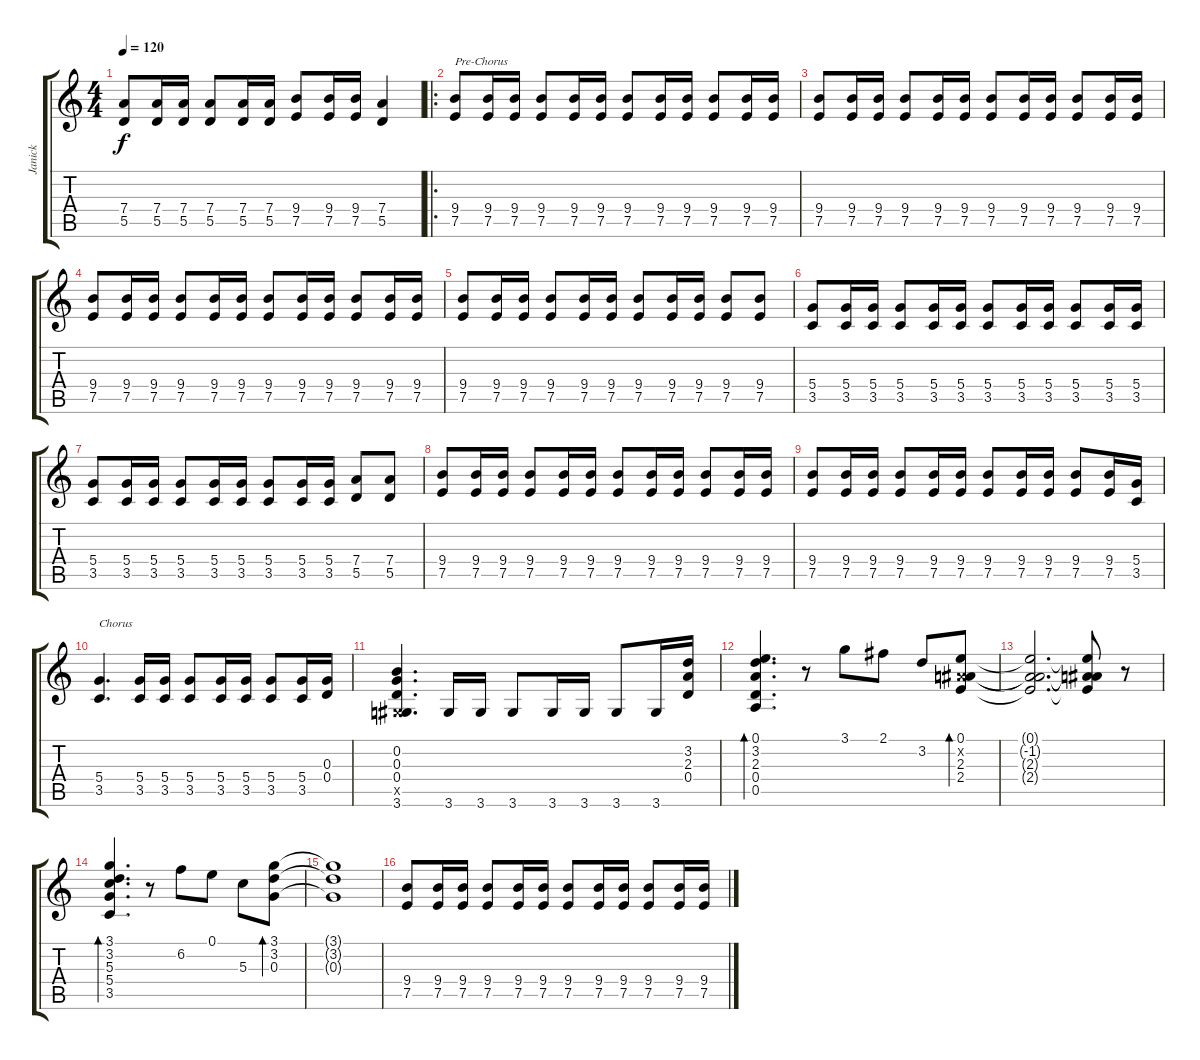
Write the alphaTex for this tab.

\track ("Janick" "Janick") {instrument distortionguitar}
\staff {score tabs}
\tuning (E4 B3 G3 D3 A2 E2) {hide}
\ts (4 4)
\tempo 120
\clef g2
\ks c
(7.4 5.5).8{dy f} (7.4 5.5).16 (7.4 5.5).16 (7.4 5.5).8 (7.4 5.5).16 (7.4 5.5).16 (9.4 7.5).8 (9.4 7.5).16 (9.4 7.5).16 (7.4 5.5).4 |
\ro
(9.4 7.5).8{txt "Pre-Chorus"} (9.4 7.5).16 (9.4 7.5).16 (9.4 7.5).8 (9.4 7.5).16 (9.4 7.5).16 (9.4 7.5).8 (9.4 7.5).16 (9.4 7.5).16 (9.4 7.5).8 (9.4 7.5).16 (9.4 7.5).16 |
(9.4 7.5).8 (9.4 7.5).16 (9.4 7.5).16 (9.4 7.5).8 (9.4 7.5).16 (9.4 7.5).16 (9.4 7.5).8 (9.4 7.5).16 (9.4 7.5).16 (9.4 7.5).8 (9.4 7.5).16 (9.4 7.5).16 |
(9.4 7.5).8 (9.4 7.5).16 (9.4 7.5).16 (9.4 7.5).8 (9.4 7.5).16 (9.4 7.5).16 (9.4 7.5).8 (9.4 7.5).16 (9.4 7.5).16 (9.4 7.5).8 (9.4 7.5).16 (9.4 7.5).16 |
(9.4 7.5).8 (9.4 7.5).16 (9.4 7.5).16 (9.4 7.5).8 (9.4 7.5).16 (9.4 7.5).16 (9.4 7.5).8 (9.4 7.5).16 (9.4 7.5).16 (9.4 7.5).8 (9.4 7.5).8 |
(5.4 3.5).8 (5.4 3.5).16 (5.4 3.5).16 (5.4 3.5).8 (5.4 3.5).16 (5.4 3.5).16 (5.4 3.5).8 (5.4 3.5).16 (5.4 3.5).16 (5.4 3.5).8 (5.4 3.5).16 (5.4 3.5).16 |
(5.4 3.5).8 (5.4 3.5).16 (5.4 3.5).16 (5.4 3.5).8 (5.4 3.5).16 (5.4 3.5).16 (5.4 3.5).8 (5.4 3.5).16 (5.4 3.5).16 (7.4 5.5).8 (7.4 5.5).8 |
(9.4 7.5).8 (9.4 7.5).16 (9.4 7.5).16 (9.4 7.5).8 (9.4 7.5).16 (9.4 7.5).16 (9.4 7.5).8 (9.4 7.5).16 (9.4 7.5).16 (9.4 7.5).8 (9.4 7.5).16 (9.4 7.5).16 |
(9.4 7.5).8 (9.4 7.5).16 (9.4 7.5).16 (9.4 7.5).8 (9.4 7.5).16 (9.4 7.5).16 (9.4 7.5).8 (9.4 7.5).16 (9.4 7.5).16 (9.4 7.5).8 (9.4 7.5).16 (5.4 3.5).16 |
(5.4 3.5).4{d txt "Chorus"} (5.4 3.5).16 (5.4 3.5).16 (5.4 3.5).8 (5.4 3.5).16 (5.4 3.5).16 (5.4 3.5).8 (5.4 3.5).16 (0.3 0.4).16 |
(0.2 0.3 0.4 -1.5{x} 3.6).4{d} 3.6.16 3.6.16 3.6.8 3.6.16 3.6.16 3.6.8 3.6.16 (3.2 2.3 0.4).16 |
(0.1 3.2 2.3 0.4 0.5).4{d bd 60} r.8 3.1.8 2.1.8 3.2.8 (0.1 -1.2{x} 2.3 2.4).8{bd 60} |
(0.1{t} -1.2{t} 2.3{t} 2.4{t}).2{d} (0.1{t} -1.2{t} 2.3{t} 2.4{t}).8 r.8 |
(3.1 3.2 5.3 5.4 3.5).4{d bd 60} r.8 6.2.8 0.1.8 5.3.8 (3.1 3.2 0.3).8{bd 60} |
(3.1{t} 3.2{t} 0.3{t}).1 |
(9.4 7.5).8 (9.4 7.5).16 (9.4 7.5).16 (9.4 7.5).8 (9.4 7.5).16 (9.4 7.5).16 (9.4 7.5).8 (9.4 7.5).16 (9.4 7.5).16 (9.4 7.5).8 (9.4 7.5).16 (9.4 7.5).16
